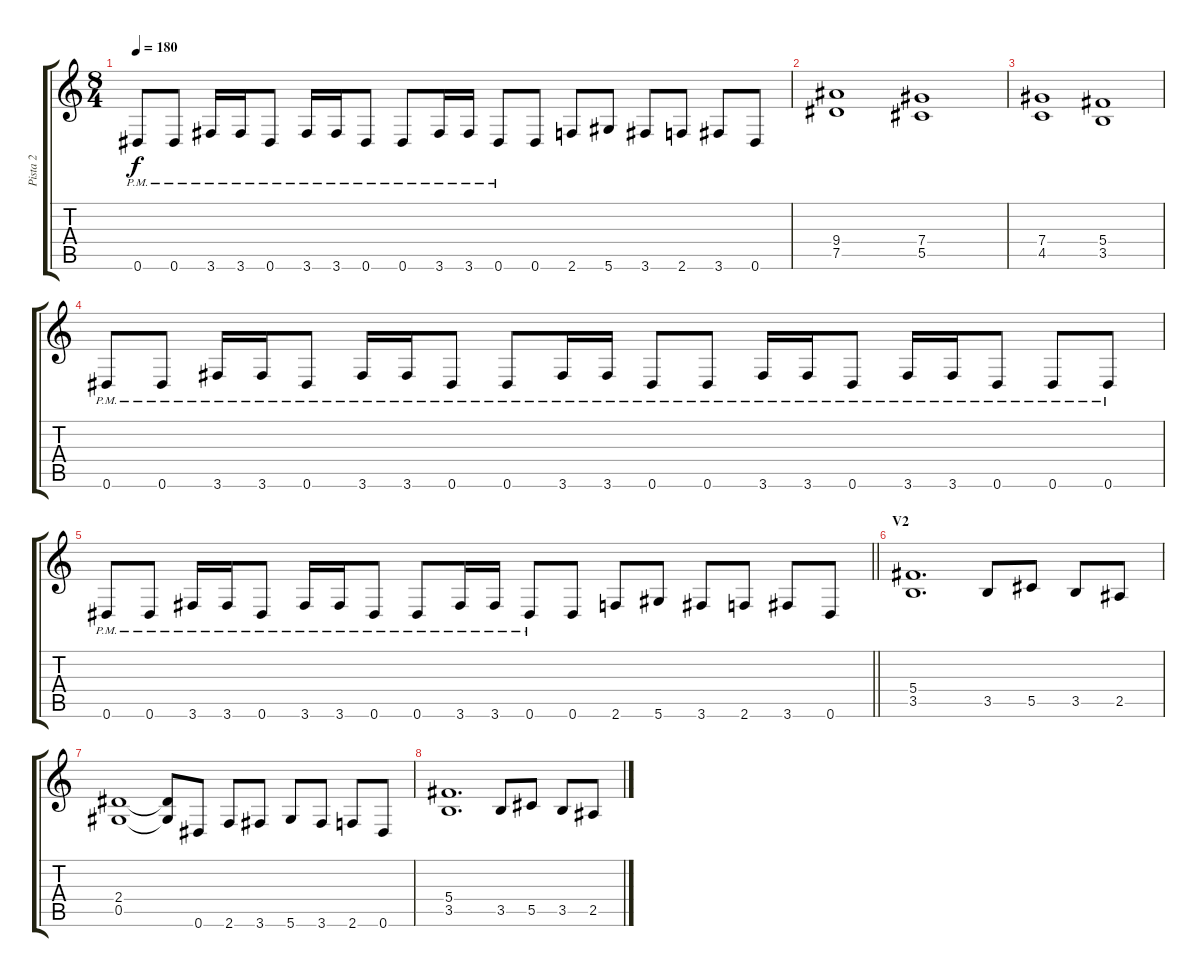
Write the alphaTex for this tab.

\track ("Pista 2" "Pista 2") {instrument distortionguitar}
\staff {score tabs}
\tuning (Eb4 Bb3 Gb3 Db3 Ab2 Eb2) {hide}
\ts (8 4)
\tempo 180
\clef g2
\ks c
0.6{pm}.8{dy f} 0.6{pm}.8 3.6{pm}.16 3.6{pm}.16 0.6{pm}.8 3.6{pm}.16 3.6{pm}.16 0.6{pm}.8 0.6{pm}.8 3.6{pm}.16 3.6{pm}.16 0.6{pm}.8 0.6.8 2.6.8 5.6.8 3.6.8 2.6.8 3.6.8 0.6.8 |
(9.4 7.5).1 (7.4 5.5).1 |
(7.4 4.5).1 (5.4 3.5).1 |
0.6{pm}.8 0.6{pm}.8 3.6{pm}.16 3.6{pm}.16 0.6{pm}.8 3.6{pm}.16 3.6{pm}.16 0.6{pm}.8 0.6{pm}.8 3.6{pm}.16 3.6{pm}.16 0.6{pm}.8 0.6{pm}.8 3.6{pm}.16 3.6{pm}.16 0.6{pm}.8 3.6{pm}.16 3.6{pm}.16 0.6{pm}.8 0.6{pm}.8 0.6{pm}.8 |
\barLineRight lightlight
0.6{pm}.8 0.6{pm}.8 3.6{pm}.16 3.6{pm}.16 0.6{pm}.8 3.6{pm}.16 3.6{pm}.16 0.6{pm}.8 0.6{pm}.8 3.6{pm}.16 3.6{pm}.16 0.6{pm}.8 0.6.8 2.6.8 5.6.8 3.6.8 2.6.8 3.6.8 0.6.8 |
\section ("" "V2")
(5.4 3.5).1{d} 3.5.8 5.5.8 3.5.8 2.5.8 |
(2.4 0.5).1 (2.4{t} 0.5{t}).8 0.6.8 2.6.8 3.6.8 5.6.8 3.6.8 2.6.8 0.6.8 |
(5.4 3.5).1{d} 3.5.8 5.5.8 3.5.8 2.5.8
